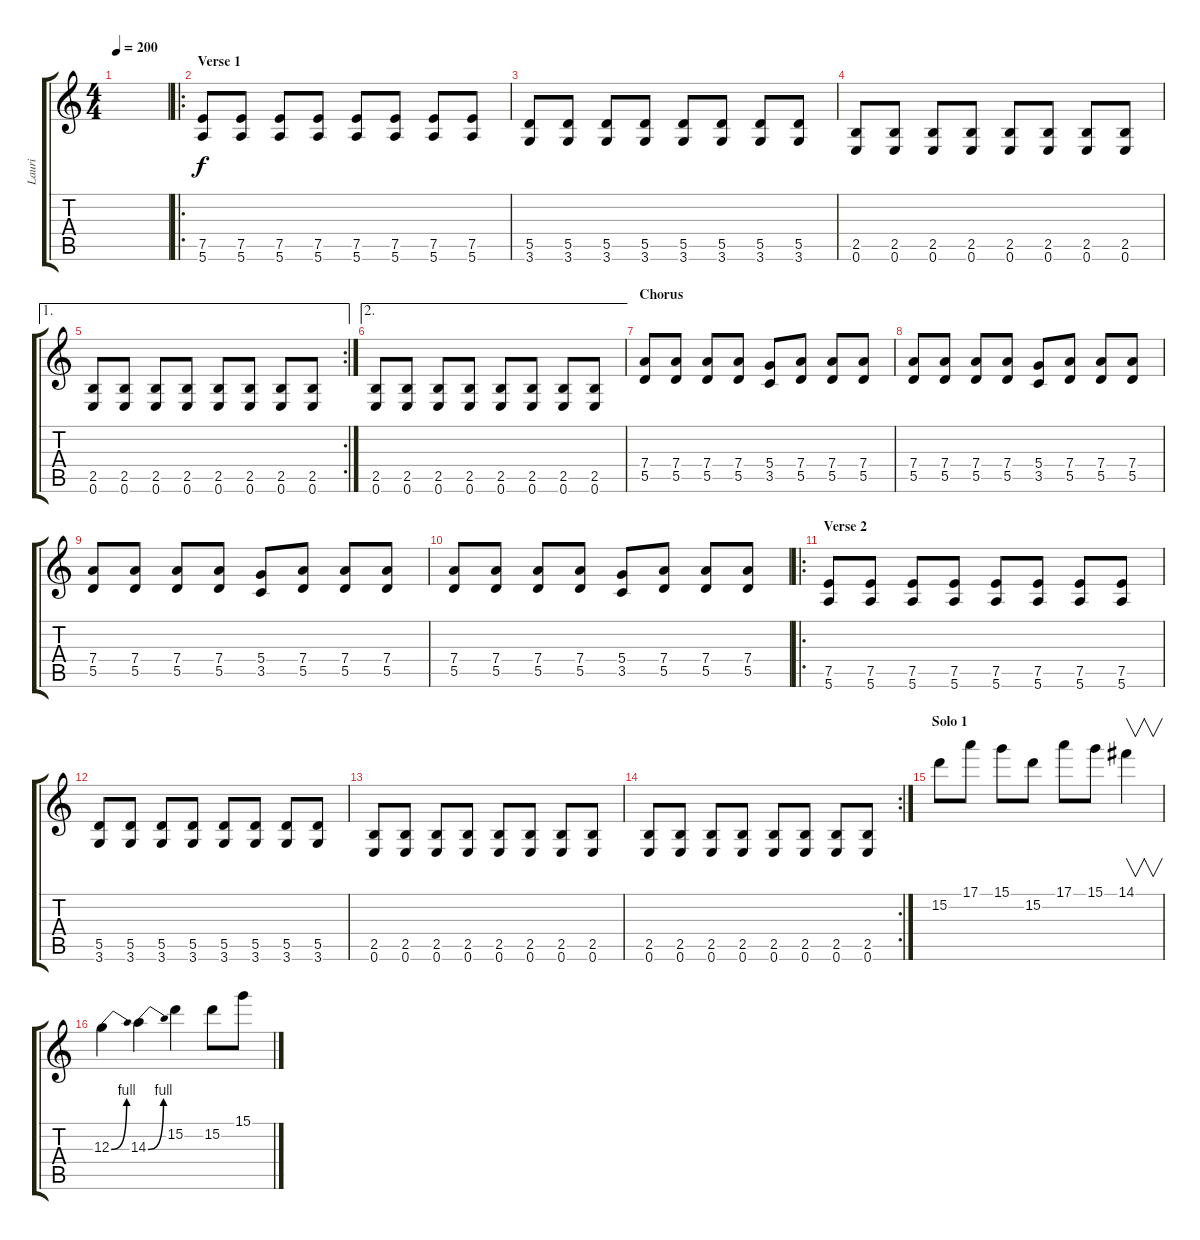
\track ("Lauri" "Lauri") {instrument distortionguitar}
\staff {score tabs}
\tuning (E4 B3 G3 D3 A2 E2) {hide}
\ts (4 4)
\tempo 200
\clef g2
\ks c
|
\ro
\section ("" "Verse 1")
(7.5 5.6).8 (7.5 5.6).8 (7.5 5.6).8 (7.5 5.6).8 (7.5 5.6).8 (7.5 5.6).8 (7.5 5.6).8 (7.5 5.6).8 |
(5.5 3.6).8 (5.5 3.6).8 (5.5 3.6).8 (5.5 3.6).8 (5.5 3.6).8 (5.5 3.6).8 (5.5 3.6).8 (5.5 3.6).8 |
(2.5 0.6).8 (2.5 0.6).8 (2.5 0.6).8 (2.5 0.6).8 (2.5 0.6).8 (2.5 0.6).8 (2.5 0.6).8 (2.5 0.6).8 |
\ae 1
\rc 2
(2.5 0.6).8 (2.5 0.6).8 (2.5 0.6).8 (2.5 0.6).8 (2.5 0.6).8 (2.5 0.6).8 (2.5 0.6).8 (2.5 0.6).8 |
\ae 2
(2.5 0.6).8 (2.5 0.6).8 (2.5 0.6).8 (2.5 0.6).8 (2.5 0.6).8 (2.5 0.6).8 (2.5 0.6).8 (2.5 0.6).8 |
\section ("" "Chorus")
(7.4 5.5).8 (7.4 5.5).8 (7.4 5.5).8 (7.4 5.5).8 (5.4 3.5).8 (7.4 5.5).8 (7.4 5.5).8 (7.4 5.5).8 |
(7.4 5.5).8 (7.4 5.5).8 (7.4 5.5).8 (7.4 5.5).8 (5.4 3.5).8 (7.4 5.5).8 (7.4 5.5).8 (7.4 5.5).8 |
(7.4 5.5).8 (7.4 5.5).8 (7.4 5.5).8 (7.4 5.5).8 (5.4 3.5).8 (7.4 5.5).8 (7.4 5.5).8 (7.4 5.5).8 |
(7.4 5.5).8 (7.4 5.5).8 (7.4 5.5).8 (7.4 5.5).8 (5.4 3.5).8 (7.4 5.5).8 (7.4 5.5).8 (7.4 5.5).8 |
\ro
\section ("" "Verse 2")
(7.5 5.6).8 (7.5 5.6).8 (7.5 5.6).8 (7.5 5.6).8 (7.5 5.6).8 (7.5 5.6).8 (7.5 5.6).8 (7.5 5.6).8 |
(5.5 3.6).8 (5.5 3.6).8 (5.5 3.6).8 (5.5 3.6).8 (5.5 3.6).8 (5.5 3.6).8 (5.5 3.6).8 (5.5 3.6).8 |
(2.5 0.6).8 (2.5 0.6).8 (2.5 0.6).8 (2.5 0.6).8 (2.5 0.6).8 (2.5 0.6).8 (2.5 0.6).8 (2.5 0.6).8 |
\rc 2
(2.5 0.6).8 (2.5 0.6).8 (2.5 0.6).8 (2.5 0.6).8 (2.5 0.6).8 (2.5 0.6).8 (2.5 0.6).8 (2.5 0.6).8 |
\section ("" "Solo 1")
15.2.8 17.1.8 15.1.8 15.2.8 17.1.8 15.1.8 14.1.4{v} |
12.3{be (bend 0 0 60 4)}.4 14.3{be (bend 0 0 60 4)}.4 15.2.4 15.2.8 15.1.8
